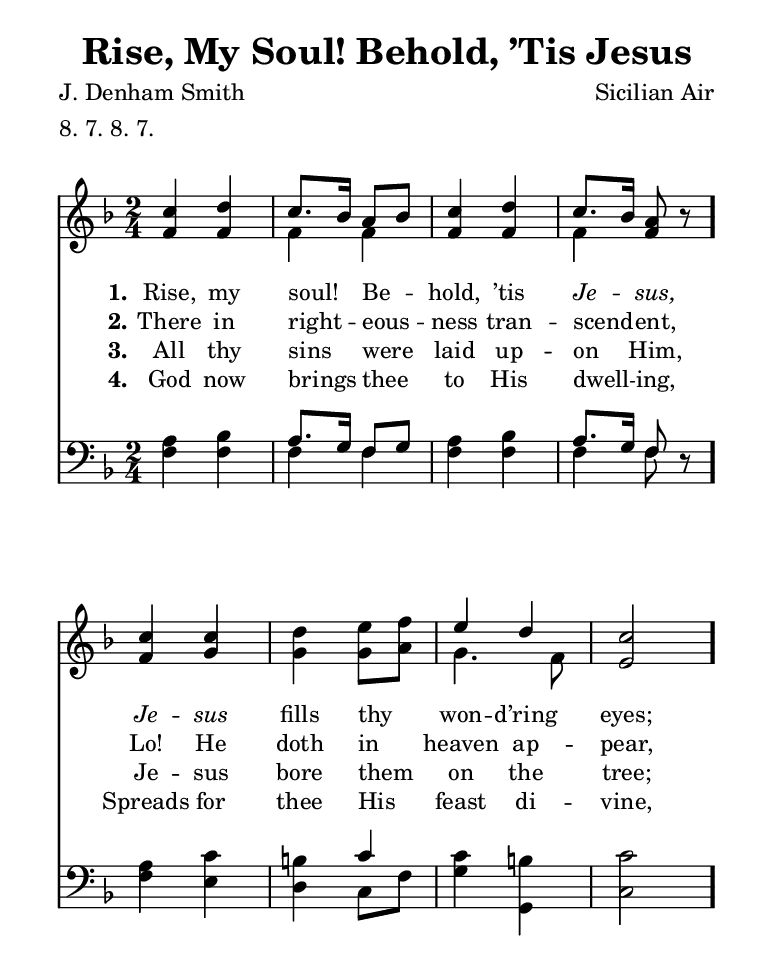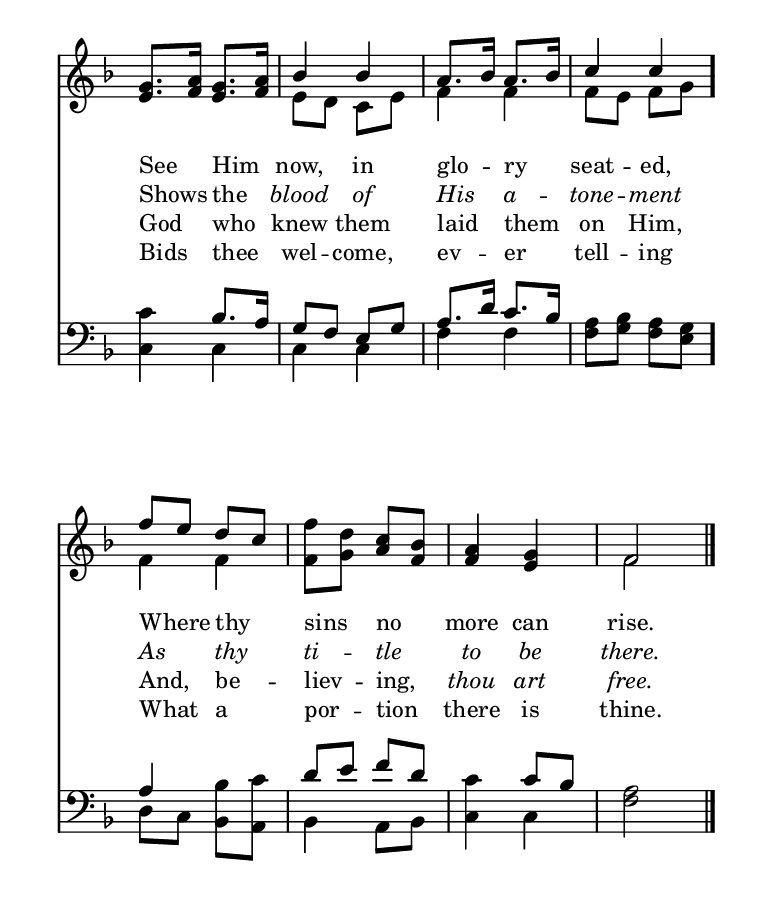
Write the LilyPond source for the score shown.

\include "common/global.ily"
\paper {
  \include "common/paper.ily"
  ragged-bottom = ##t
  system-system-spacing.padding = 11
}

\header{
  %gospel
  hymnnumber = "288"
  title = "Rise, My Soul! Behold, ’Tis Jesus"
  tunename = "Sicilian Mariners"
  meter = "8. 7. 8. 7."
  poet = "J. Denham Smith"
  composer = "Sicilian Air"
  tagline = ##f
}

global = {
  \include "common/overrides.ily"
  \override Staff.TimeSignature.style = #'numbered
  \time 2/4
  \override Score.MetronomeMark.transparent = ##t % hide all fermata changes too
  \tempo 4=80
  \key f \major
  \autoBeamOff
}

notesSoprano = {
\global
\relative c'' {

  c4 d | c8.[ bes16] a8[ bes] | c4 d | c8.[ bes16] a8 r8 |
  c4 c | d e8[ f] | e4 d | c2 |
  g8.[ a16] g8.[ a16] | bes4 bes | a8.[ bes16] a8.[ bes16] c4 c |
  f8[ e] d[ c] | f[ d] c[ bes] | a4 g | f2 |

  \bar "|."

}
}

notesAlto = {
\global
\relative e' {

  f4 f | f f | f f | f f8 r |
  f4 g | g g8[ a] | g4. f8 | e2 |
  e8.[ f16] e8.[ f16] | e8[ d] c[ e] | f4 f | f8[ e] f[ g] |
  f4 f | f8[ g] a8[ f] | f4 e | f2 |

}
}

notesTenor = {
\global
\relative a {

  a4 bes | a8.[ g16] f8[ g] | a4 bes | a8.[ g16] f8 r |
  a4 c | b c | c b | c2 |
  c4 bes8.[ a16] | g8[ f] e[ g] | a8.[ d16] c8.[ bes16] | a8[ bes] a[ g] |
  a4 bes8[ c] | d[ e] f[ d] | c4 c8[ bes] | a2 |

}
}

notesBass = {
\global
\relative f {

  f4 f | f f | f f | f f8 r |
  f4 e | d c8[ f] | g4 g, | c2 |
  c4 c | c c | f f | f8[ g] f[ e] |
  d8[ c] bes[ a] | bes4 a8[ bes] | c4 c | f2 |

}
}

wordsA = \lyricmode {
\set stanza = "1."

Rise, my soul! Be -- hold, ’tis \italicsOn Je -- sus, \bar "."
Je -- sus \italicsOff fills thy won -- d’ring eyes; \bar "."
See Him now, in glo -- ry seat -- ed, \bar "."
Where thy sins no more can rise. \bar "."

}

wordsB = \lyricmode {
\set stanza = "2."

There in right -- eous -- ness tran -- scend -- ent,
Lo! He doth in heaven ap -- pear,
Shows the \italicsOn blood of His a -- tone -- ment
As thy ti -- tle to be there. \italicsOff

}

wordsC = \lyricmode {
\set stanza = "3."

All thy sins were laid up -- on Him,
Je -- sus bore them on the tree;
God who knew them laid them on Him,
And, be -- liev -- ing, \italicsOn thou art free. \italicsOff

}

wordsD = \lyricmode {
\set stanza = "4."

God now brings thee to His dwell -- ing,
Spreads for thee His feast di -- vine,
Bids thee wel -- come, ev -- er tell -- ing
What a por -- tion there is thine.

}

wordsE = \markuplist {

\line { In that circle of God’s favor — }
\line { { \hspace #2 } Circle of the Father’s love — }
\line { All is rest, and rest forever, }
\line { { \hspace #2 } All is perfectness above. }

}

wordsF = \markuplist {

\line { Blessed, glorious word \italic forever, }
\line { { \hspace #2 } Yea, \italic forever is the word; }
\line { Nothing can the ransomed sever, }
\line { { \hspace #2 } Naught divide them from the Lord. }

}

\score {
  \context ChoirStaff <<
    \context Staff = upper <<
      \set Staff.autoBeaming = ##f
      \set ChoirStaff.systemStartDelimiter = #'SystemStartBar
      \set ChoirStaff.printPartCombineTexts = ##f
      \partcombine #'(2 . 9) \notesSoprano \notesAlto
      \context NullVoice = sopranos { \voiceOne << \notesSoprano >> }
      \context Lyrics = one   \lyricsto sopranos \wordsA
      \context Lyrics = two   \lyricsto sopranos \wordsB
      \context Lyrics = three \lyricsto sopranos \wordsC
      \context Lyrics = four  \lyricsto sopranos \wordsD
    >>
    \context Staff = men <<
      \set Staff.autoBeaming = ##f
      \clef bass
      \set ChoirStaff.printPartCombineTexts = ##f
      \partcombine #'(2 . 9) \notesTenor \notesBass
    >>
  >>
  \layout {
    \include "common/layout.ily"
  }
  \midi{
    \include "common/midi.ily"
  }
}

\markup { \fill-line {
  \null
  \column {
    \line{ \bold 5 \column { \wordsE } }
    \vspace #1
    \line{ \bold 6 \column { \wordsF } }
  }
  \null
} }

\version "2.19.49"  % necessary for upgrading to future LilyPond versions.

% vi:set et ts=2 sw=2 ai nocindent syntax=lilypond:
